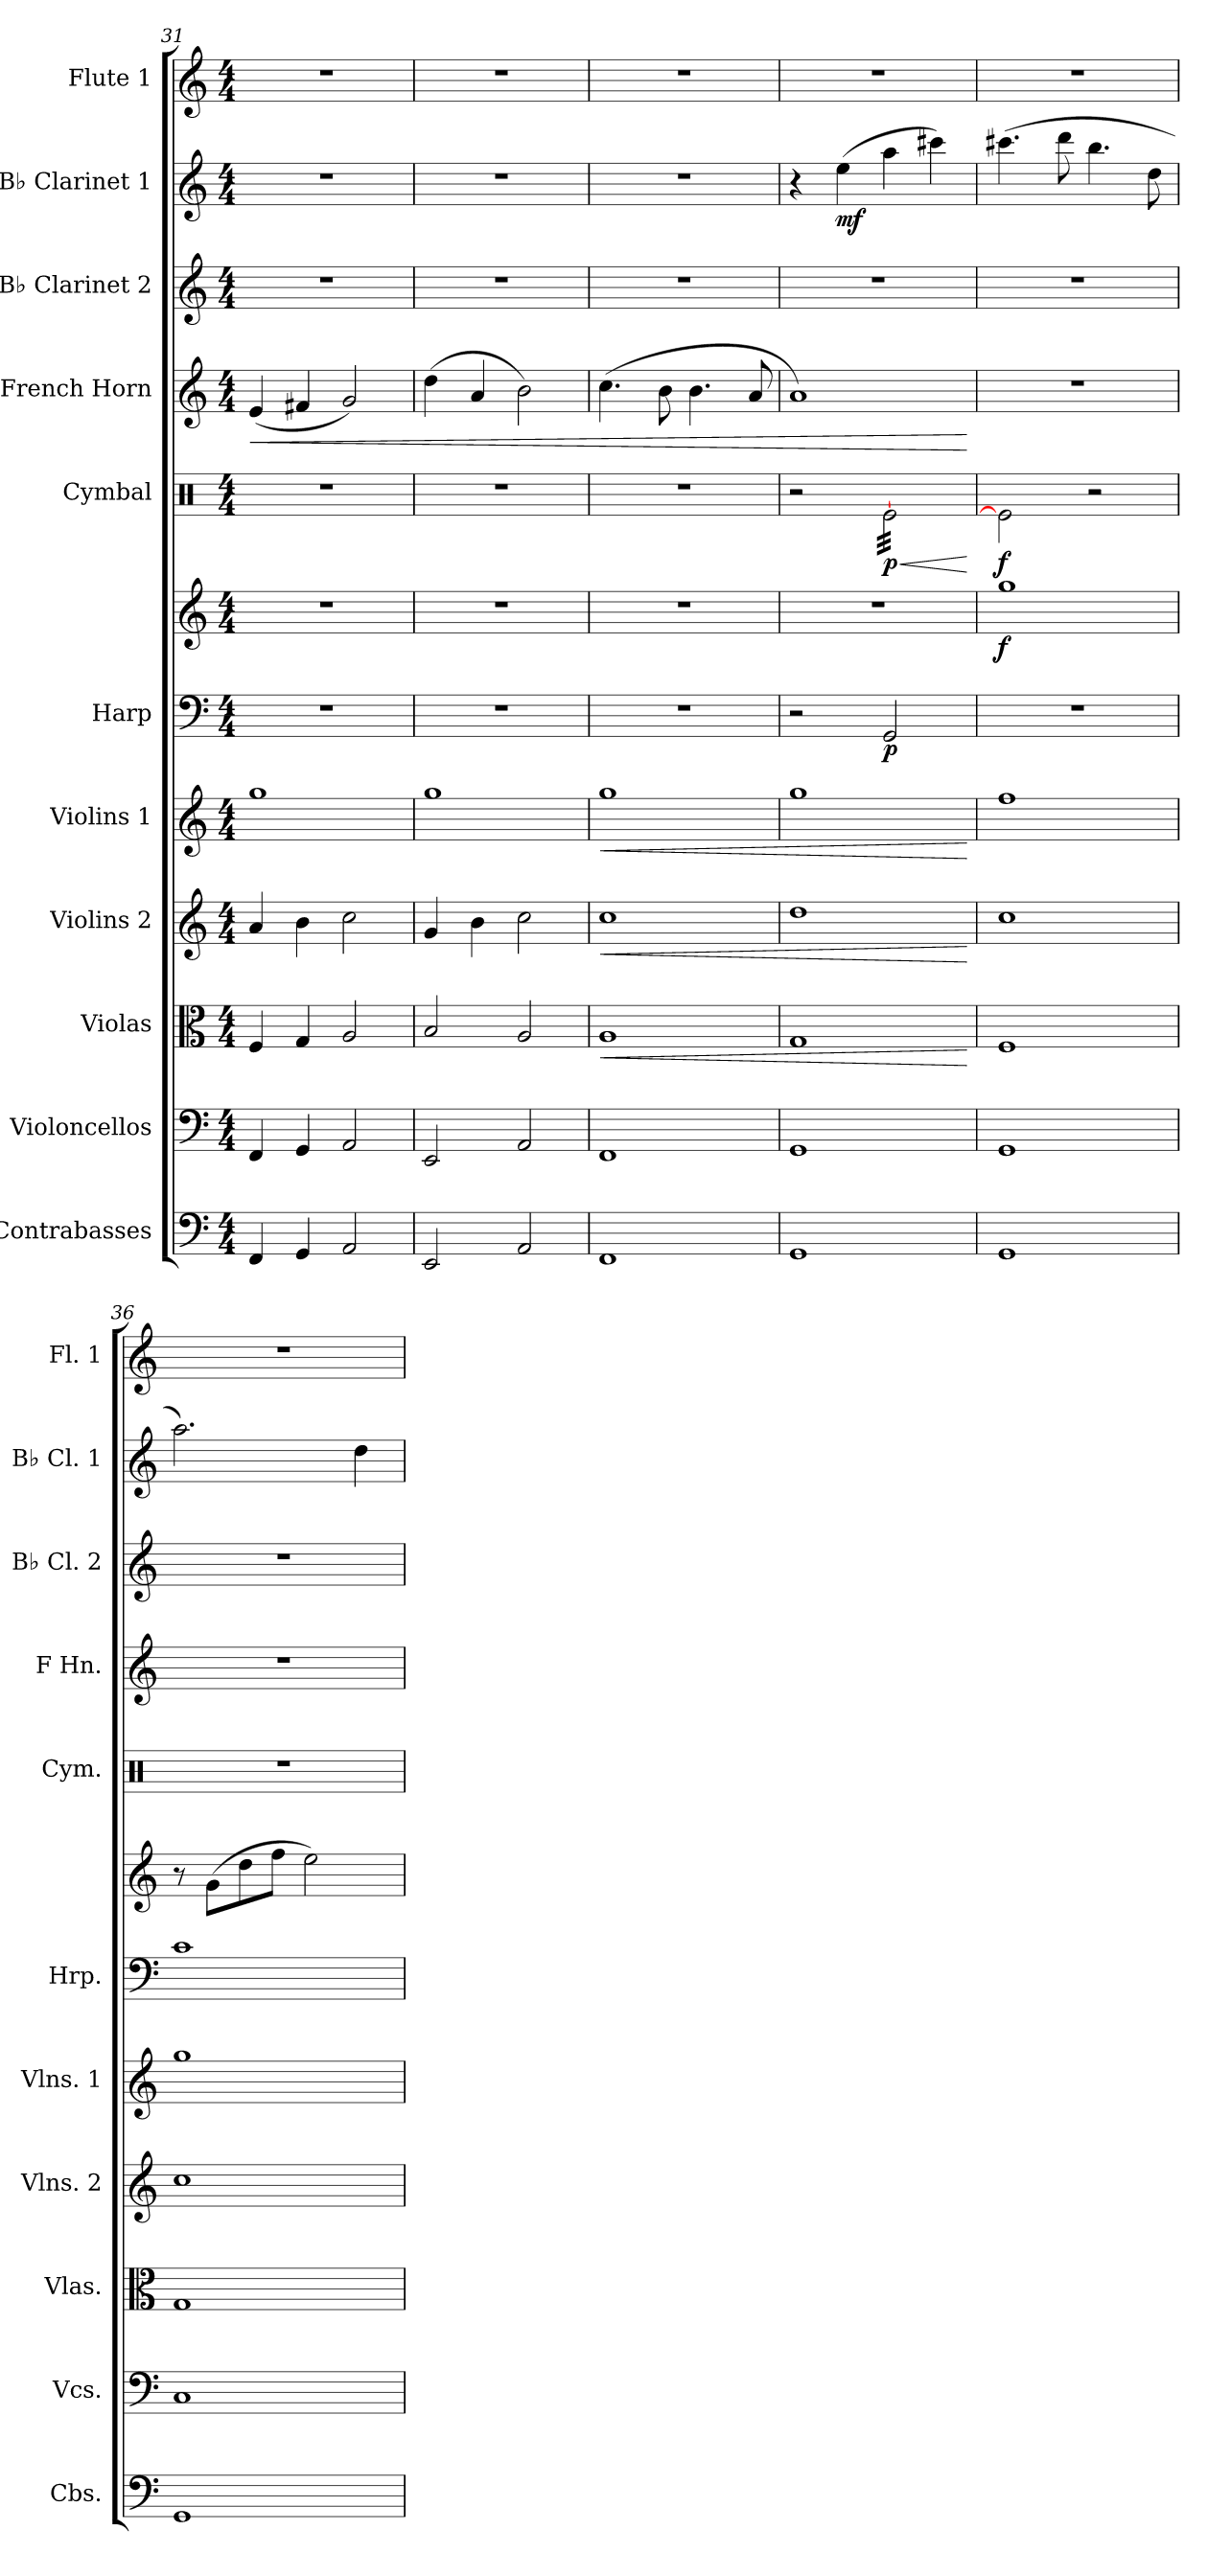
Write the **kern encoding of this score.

**kern	**kern	**kern	**dynam	**kern	**dynam	**kern	**dynam	**kern	**kern	**dynam	**kern	**dynam	**kern	**dynam	**kern	**kern	**dynam	**kern
*part11	*part10	*part9	*part9	*part8	*part8	*part7	*part7	*part6	*part6	*part6	*part5	*part5	*part4	*part4	*part3	*part2	*part2	*part1
*staff12	*staff11	*staff10	*staff10	*staff9	*staff9	*staff8	*staff8	*staff7	*staff6	*staff6/7	*staff5	*staff5	*staff4	*staff4	*staff3	*staff2	*staff2	*staff1
*I"Contrabasses	*I"Violoncellos	*I"Violas	*	*I"Violins 2	*	*I"Violins 1	*	*I"Harp	*	*	*I"Cymbal	*	*I"French Horn	*	*I"B♭ Clarinet 2	*I"B♭ Clarinet 1	*	*I"Flute 1
*I'Cbs.	*I'Vcs.	*I'Vlas.	*	*I'Vlns. 2	*	*I'Vlns. 1	*	*I'Hrp.	*	*	*I'Cym.	*	*I'F Hn.	*	*I'B♭ Cl. 2	*I'B♭ Cl. 1	*	*I'Fl. 1
*clefF4	*clefF4	*clefC3	*	*clefG2	*	*clefG2	*	*clefF4	*clefG2	*	*clefX	*	*clefG2	*	*clefG2	*clefG2	*	*clefG2
*ITrd7c12	*	*	*	*	*	*	*	*	*	*	*	*	*ITrd4c7	*	*ITrd1c2	*ITrd1c2	*	*
*k[]	*k[]	*k[]	*	*k[]	*	*k[]	*	*k[]	*k[]	*	*k[]	*	*k[b-]	*	*k[b-e-]	*k[b-e-]	*	*k[]
*M4/4	*M4/4	*M4/4	*	*M4/4	*	*M4/4	*	*M4/4	*M4/4	*	*M4/4	*	*M4/4	*	*M4/4	*M4/4	*	*M4/4
=31	=31	=31	=31	=31	=31	=31	=31	=31	=31	=31	=31	=31	=31	=31	=31	=31	=31	=31
!	!	!	!	!	!	!	!	!	!	!	!	!	!	!LO:HP:b	!	!	!	!
4FFF/	4FF/	4F/	.	4a/	.	1gg	.	1r	1r	.	1r	.	(<4A/	<	1r	1r	.	1r
4GGG/	4GG/	4G/	.	4b\	.	.	.	.	.	.	.	.	4Bn/	.	.	.	.	.
2AAA/	2AA/	2A/	.	2cc\	.	.	.	.	.	.	.	.	2c/)	.	.	.	.	.
=32	=32	=32	=32	=32	=32	=32	=32	=32	=32	=32	=32	=32	=32	=32	=32	=32	=32	=32
2EEE/	2EE/	2B/	.	4g/	.	1gg	.	1r	1r	.	1r	.	(>4g\	.	1r	1r	.	1r
.	.	.	.	4b\	.	.	.	.	.	.	.	.	4d/	.	.	.	.	.
2AAA/	2AA/	2A/	.	2cc\	.	.	.	.	.	.	.	.	2e\)	.	.	.	.	.
=33	=33	=33	=33	=33	=33	=33	=33	=33	=33	=33	=33	=33	=33	=33	=33	=33	=33	=33
!	!	!	!LO:HP:b	!	!LO:HP:b	!	!LO:HP:b	!	!	!	!	!	!	!	!	!	!	!
1FFF	1FF	1A	<	1cc	<	1gg	<	1r	1r	.	1r	.	(>4.f\	.	1r	1r	.	1r
.	.	.	.	.	.	.	.	.	.	.	.	.	8e\	.	.	.	.	.
.	.	.	.	.	.	.	.	.	.	.	.	.	4.e\	.	.	.	.	.
.	.	.	.	.	.	.	.	.	.	.	.	.	8d/	.	.	.	.	.
=34	=34	=34	=34	=34	=34	=34	=34	=34	=34	=34	=34	=34	=34	=34	=34	=34	=34	=34
1GGG	1GG	1G	.	1dd	.	1gg	.	2r	1r	.	2r	.	1d)	.	1r	4r	.	1r
!	!	!	!	!	!	!	!	!	!	!	!	!	!	!	!	!	!LO:DY:b	!
.	.	.	.	.	.	.	.	.	.	.	.	.	.	.	.	(>4dd\	mf	.
!	!	!	!	!	!	!	!	!	!	!LO:DY:b=2	!	!LO:HP:b	!	!	!	!	!	!
!	!	!	!	!	!	!	!	!	!	!	!	!LO:DY:n=1:b	!	!	!	!	!	!
*	*	*	*	*	*	*	*	*	*	*	*tremolo	*	*	*	*	*	*	*
.	.	.	.	.	.	.	.	2GG/	.	p	[32Re\LLL	< p	.	.	.	4gg\	.	.
.	.	.	.	.	.	.	.	.	.	.	32Re\	.	.	.	.	.	.	.
.	.	.	.	.	.	.	.	.	.	.	32Re\	.	.	.	.	.	.	.
.	.	.	.	.	.	.	.	.	.	.	32Re\	.	.	.	.	.	.	.
.	.	.	.	.	.	.	.	.	.	.	32Re\	.	.	.	.	.	.	.
.	.	.	.	.	.	.	.	.	.	.	32Re\	.	.	.	.	.	.	.
.	.	.	.	.	.	.	.	.	.	.	32Re\	.	.	.	.	.	.	.
.	.	.	.	.	.	.	.	.	.	.	32Re\	.	.	.	.	.	.	.
.	.	.	.	.	.	.	.	.	.	.	32Re\	.	.	.	.	4bbn\)	.	.
.	.	.	.	.	.	.	.	.	.	.	32Re\	.	.	.	.	.	.	.
.	.	.	.	.	.	.	.	.	.	.	32Re\	.	.	.	.	.	.	.
.	.	.	.	.	.	.	.	.	.	.	32Re\	.	.	.	.	.	.	.
.	.	.	.	.	.	.	.	.	.	.	32Re\	.	.	.	.	.	.	.
.	.	.	.	.	.	.	.	.	.	.	32Re\	.	.	.	.	.	.	.
.	.	.	.	.	.	.	.	.	.	.	32Re\	.	.	.	.	.	.	.
.	.	.	.	.	.	.	.	.	.	.	32Re\JJJ	.	.	.	.	.	.	.
*	*	*	*	*	*	*	*	*	*	*	*Xtremolo	*	*	*	*	*	*	*
.	.	.	[	.	[	.	[	.	.	.	.	[	.	[	.	.	.	.
=35	=35	=35	=35	=35	=35	=35	=35	=35	=35	=35	=35	=35	=35	=35	=35	=35	=35	=35
!	!	!	!	!	!	!	!	!	!	!LO:DY:b	!	!LO:DY:b	!	!	!	!	!	!
1GGG	1GG	1F	.	1cc	.	1ff	.	1r	1gg	f	2Re\]	f	1r	.	1r	(>4.bbn\	.	1r
.	.	.	.	.	.	.	.	.	.	.	.	.	.	.	.	8ccc\	.	.
.	.	.	.	.	.	.	.	.	.	.	2r	.	.	.	.	4.aa\	.	.
.	.	.	.	.	.	.	.	.	.	.	.	.	.	.	.	8cc\	.	.
=36	=36	=36	=36	=36	=36	=36	=36	=36	=36	=36	=36	=36	=36	=36	=36	=36	=36	=36
1GGG	1C	1G	.	1cc	.	1gg	.	1c	8r	.	1r	.	1r	.	1r	2.gg\)	.	1r
.	.	.	.	.	.	.	.	.	(>8g\L	.	.	.	.	.	.	.	.	.
.	.	.	.	.	.	.	.	.	8dd\	.	.	.	.	.	.	.	.	.
.	.	.	.	.	.	.	.	.	8ff\J	.	.	.	.	.	.	.	.	.
.	.	.	.	.	.	.	.	.	2ee\)	.	.	.	.	.	.	.	.	.
.	.	.	.	.	.	.	.	.	.	.	.	.	.	.	.	4cc\	.	.
=	=	=	=	=	=	=	=	=	=	=	=	=	=	=	=	=	=	=
*-	*-	*-	*-	*-	*-	*-	*-	*-	*-	*-	*-	*-	*-	*-	*-	*-	*-	*-
